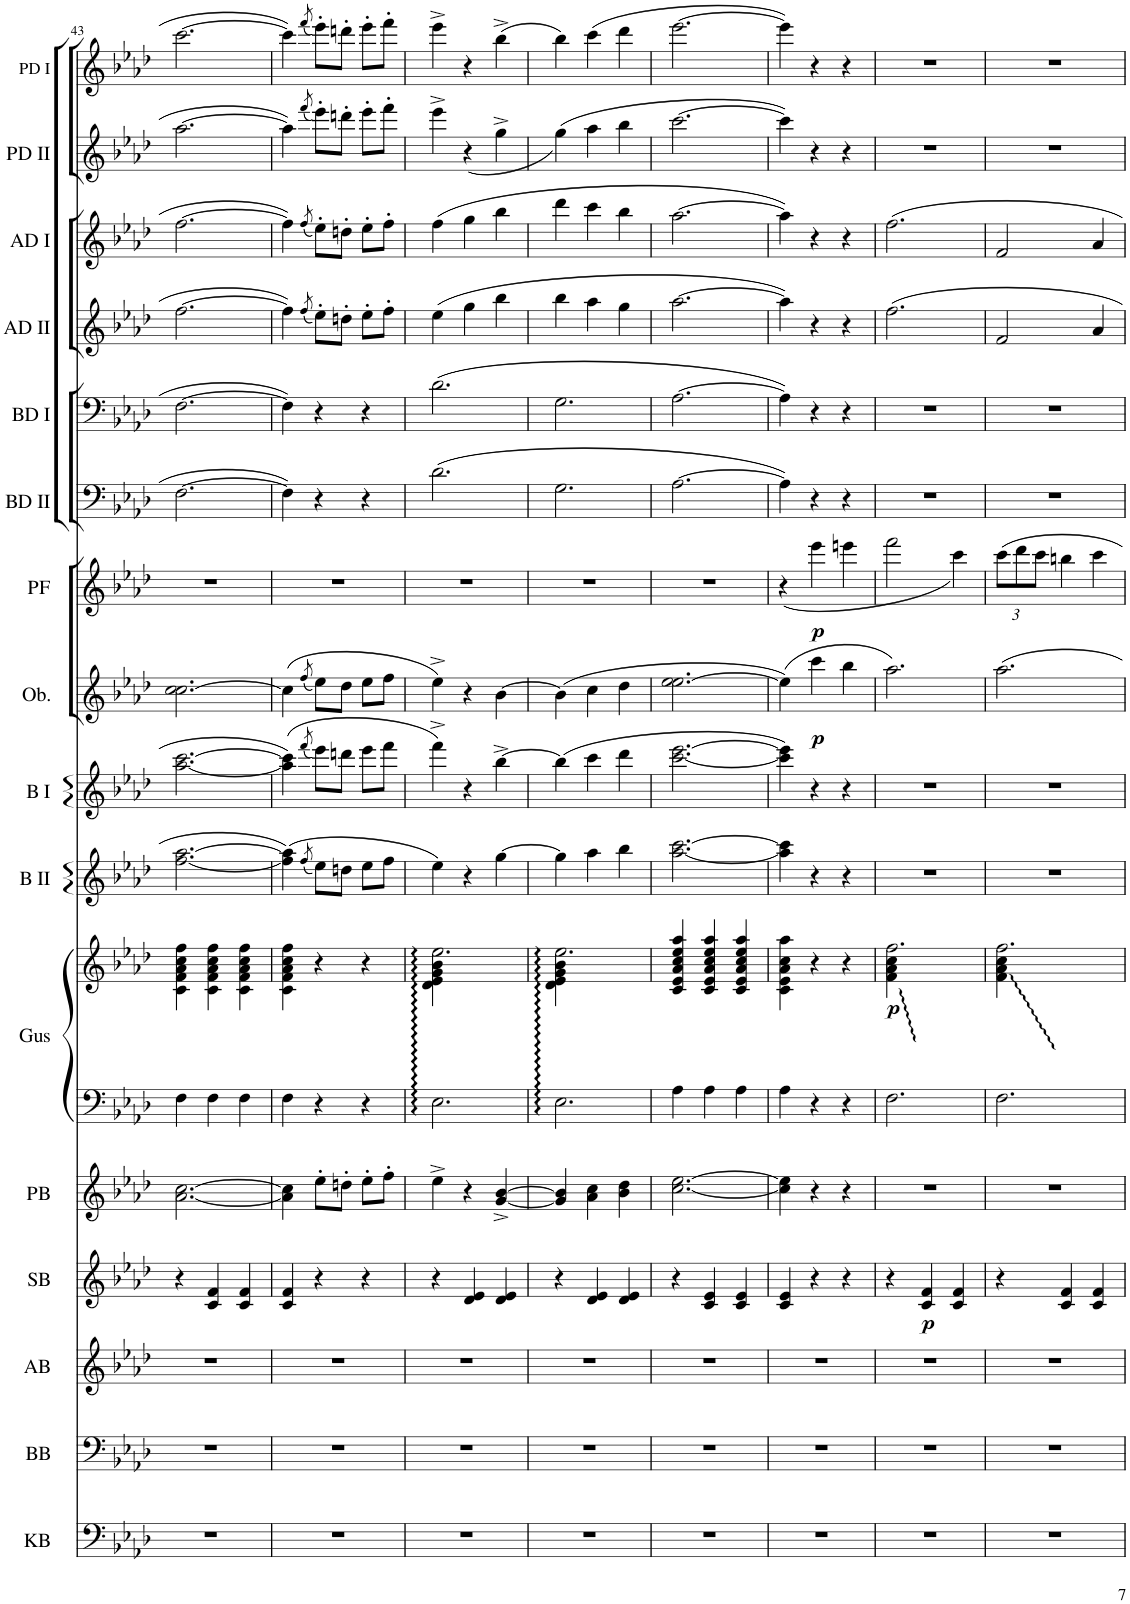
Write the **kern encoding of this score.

**kern	**kern	**kern	**kern	**dynam	**kern	**kern	**kern	**dynam	**kern	**kern	**kern	**dynam	**kern	**dynam	**kern	**kern	**kern	**kern	**kern	**kern
*part16	*part15	*part14	*part13	*part13	*part12	*part11	*part11	*part11	*part10	*part9	*part8	*part8	*part7	*part7	*part6	*part5	*part4	*part3	*part2	*part1
*staff17	*staff16	*staff15	*staff14	*staff14	*staff13	*staff12	*staff11	*staff11/12	*staff10	*staff9	*staff8	*staff8	*staff7	*staff7	*staff6	*staff5	*staff4	*staff3	*staff2	*staff1
*I"Kontrabas	*I"Basbalalajka	*I"Altbalalajka	*I"Sekundbalalajka	*	*I"Primbalalajka	*I"Gusli (klaviatur)	*	*	*I"Bajan II	*I"Bajan I	*I"Oboe	*	*I"Piccoloflöjt	*	*I"Basdomra II	*I"Basdomra I	*I"Altdomra II	*I"Altdomra I	*I"Primdomra II	*I"Primdomra I
*I'KB	*I'BB	*I'AB	*I'SB	*	*I'PB	*I'Gus	*	*	*I'B II	*I'B I	*I'Ob.	*	*I'PF	*	*I'BD II	*I'BD I	*I'AD II	*I'AD I	*I'PD II	*I'PD I
!!LO:PB:g=z
*clefF4	*clefF4	*clefG2	*clefG2	*	*clefG2	*clefF4	*clefG2	*	*clefG2	*clefG2	*clefG2	*	*clefG2	*	*clefF4	*clefF4	*clefG2	*clefG2	*clefG2	*clefG2
*	*	*	*	*	*	*	*	*	*	*	*	*	*Trd-7c-12	*	*	*	*	*	*	*
*k[b-e-a-d-]	*k[b-e-a-d-]	*k[b-e-a-d-]	*k[b-e-a-d-]	*	*k[b-e-a-d-]	*k[b-e-a-d-]	*k[b-e-a-d-]	*	*k[b-e-a-d-]	*k[b-e-a-d-]	*k[b-e-a-d-]	*	*k[b-e-a-d-]	*	*k[b-e-a-d-]	*k[b-e-a-d-]	*k[b-e-a-d-]	*k[b-e-a-d-]	*k[b-e-a-d-]	*k[b-e-a-d-]
*M3/4	*M3/4	*M3/4	*M3/4	*	*M3/4	*M3/4	*M3/4	*	*M3/4	*M3/4	*M3/4	*	*M3/4	*	*M3/4	*M3/4	*M3/4	*M3/4	*M3/4	*M3/4
=43	=43	=43	=43	=43	=43	=43	=43	=43	=43	=43	=43	=43	=43	=43	=43	=43	=43	=43	=43	=43
2.r	2.r	2.r	4r	.	[2.a-\ [2.cc\	4F\	4c\ 4f\ 4a-\ 4cc\ 4ff\	.	[2.ff\ [2.aa-\	[2.aa-\ [2.ccc\	[2.cc\ 2.cc\	.	2.r	.	[2.F\	[2.F\	[2.ff\	[2.ff\	[2.aa-\	[2.ccc\
.	.	.	4c/ 4f/	.	.	4F\	4c\ 4f\ 4a-\ 4cc\ 4ff\	.	.	.	.	.	.	.	.	.	.	.	.	.
.	.	.	4c/ 4f/	.	.	4F\	4c\ 4f\ 4a-\ 4cc\ 4ff\	.	.	.	.	.	.	.	.	.	.	.	.	.
=44	=44	=44	=44	=44	=44	=44	=44	=44	=44	=44	=44	=44	=44	=44	=44	=44	=44	=44	=44	=44
2.r	2.r	2.r	4c/ 4f/	.	4a-\] 4cc\]	4F\	4c\ 4f\ 4a-\ 4cc\ 4ff\	.	(4ff\] 4aa-\]	(4aa-\] 4ccc\]	(4cc\]	.	2.r	.	4F\]	4F\]	4ff\]	4ff\]	4aa-\]	4ccc\]
.	.	.	.	.	.	.	.	.	(8qff/	(8qfff/	(8qff/	.	.	.	.	.	(8qff/	(8qff/	(8qfff/	(8qfff/
.	.	.	4r	.	8ee-'\L	4r	4r	.	8ee-\L)	8eee-\L)	8ee-\L)	.	.	.	4r	4r	8ee-'\L)	8ee-'\L)	8eee-'\L)	8eee-'\L)
.	.	.	.	.	8ddn'\J	.	.	.	8ddn\J	8dddn\J	8dd-\J	.	.	.	.	.	8ddn'\J	8ddn'\J	8dddn'\J	8dddn'\J
.	.	.	4r	.	8ee-'\L	4r	4r	.	8ee-\L	8eee-\L	8ee-\L	.	.	.	4r	4r	8ee-'\L	8ee-'\L	8eee-'\L	8eee-'\L
.	.	.	.	.	8ff'\J	.	.	.	8ff\J	8fff\J	8ff\J	.	.	.	.	.	8ff'\J	8ff'\J	8fff'\J	8fff'\J
=45	=45	=45	=45	=45	=45	=45	=45	=45	=45	=45	=45	=45	=45	=45	=45	=45	=45	=45	=45	=45
*	*	*	*	*	*	*	*^	*	*	*	*	*	*	*	*	*	*	*	*	*
2.r	2.r	2.r	4r	.	4ee-^\	2.E-\	2.ee-\	4d-\ 4e-\ 4g\ 4b-\	.	4ee-\)	4fff^\)	4ee-^\)	.	2.r	.	(2.d-\	(2.d-\	(4ee-\	(4ff\	4eee-^\	4eee-^\
.	.	.	4d-/ 4e-/	.	4r	.	.	2ryy	.	4r	4r	4r	.	.	.	.	.	4gg\	4gg\	(4r	4r
.	.	.	4d-/ 4e-/	.	[4g/^ [4b-/^	.	.	.	.	[4gg\	[4bb-^\	[4b-\	.	.	.	.	.	4bb-\	4bb-\	4gg^\	(4bb-^\
=46	=46	=46	=46	=46	=46	=46	=46	=46	=46	=46	=46	=46	=46	=46	=46	=46	=46	=46	=46	=46	=46
2.r	2.r	2.r	4r	.	4g/] 4b-/]	2.E-\	2.ee-\	4d-\ 4e-\ 4g\ 4b-\	.	4gg\]	(4bb-\]	(4b-\]	.	2.r	.	2.G\	2.G\	4bb-\	4ddd-\	(4gg\)	4bb-\)
.	.	.	4d-/ 4e-/	.	4a-\ 4cc\	.	.	2ryy	.	4aa-\	4ccc\	4cc\	.	.	.	.	.	4aa-\	4ccc\	4aa-\	(4ccc\
.	.	.	4d-/ 4e-/	.	4b-\ 4dd-\	.	.	.	.	4bb-\	4ddd-\	4dd-\	.	.	.	.	.	4gg\	4bb-\	4bb-\	4ddd-\
*	*	*	*	*	*	*	*v	*v	*	*	*	*	*	*	*	*	*	*	*	*	*
=47	=47	=47	=47	=47	=47	=47	=47	=47	=47	=47	=47	=47	=47	=47	=47	=47	=47	=47	=47	=47
2.r	2.r	2.r	4r	.	[2.cc\ [2.ee-\	4A-\	4c/ 4e-/ 4a-/ 4cc/ 4ee-/ 4aa-/	.	[2.aa-\ [2.ccc\	[2.ccc\ [2.eee-\	[2.ee-\ 2.ee-\	.	2.r	.	[2.A-\	[2.A-\	[2.aa-\	[2.aa-\	[2.ccc\	[2.eee-\
.	.	.	4c/ 4e-/	.	.	4A-\	4c/ 4e-/ 4a-/ 4cc/ 4ee-/ 4aa-/	.	.	.	.	.	.	.	.	.	.	.	.	.
.	.	.	4c/ 4e-/	.	.	4A-\	4c/ 4e-/ 4a-/ 4cc/ 4ee-/ 4aa-/	.	.	.	.	.	.	.	.	.	.	.	.	.
=48	=48	=48	=48	=48	=48	=48	=48	=48	=48	=48	=48	=48	=48	=48	=48	=48	=48	=48	=48	=48
2.r	2.r	2.r	4c/ 4e-/	.	4cc\] 4ee-\]	4A-\	4c\ 4e-\ 4a-\ 4cc\ 4aa-\	.	4aa-\] 4ccc\]	4ccc\] 4eee-\])	(4ee-\])	.	(4r	.	4A-\])	4A-\])	4aa-\])	4aa-\])	4ccc\])	4eee-\])
!	!	!	!	!	!	!	!	!	!	!	!	!LO:DY:b	!	!LO:DY:b	!	!	!	!	!	!
.	.	.	4r	.	4r	4r	4r	.	4r	4r	4ccc\	p	4eee-\	p	4r	4r	4r	4r	4r	4r
.	.	.	4r	.	4r	4r	4r	.	4r	4r	4bb-\	.	4eeen\	.	4r	4r	4r	4r	4r	4r
=49	=49	=49	=49	=49	=49	=49	=49	=49	=49	=49	=49	=49	=49	=49	=49	=49	=49	=49	=49	=49
*	*	*	*	*	*	*	*^	*	*	*	*	*	*	*	*	*	*	*	*	*
!	!	!	!	!	!	!	!	!	!LO:DY:b	!	!	!	!	!	!	!	!	!	!	!	!
2.r	2.r	2.r	4r	.	2.r	2.F\	2.ff\	4f\ 4a-\ 4cc\	p	2.r	2.r	2.aa-\)	.	2fff\	.	2.r	2.r	2.ff\	2.ff\	2.r	2.r
!	!	!	!	!LO:DY:b	!	!	!	!	!	!	!	!	!	!	!	!	!	!	!	!	!
.	.	.	4c/ 4f/	p	.	.	.	2BBBB-	.	.	.	.	.	.	.	.	.	.	.	.	.
.	.	.	4c/ 4f/	.	.	.	.	.	.	.	.	.	.	4ccc\)	.	.	.	.	.	.	.
=50	=50	=50	=50	=50	=50	=50	=50	=50	=50	=50	=50	=50	=50	=50	=50	=50	=50	=50	=50	=50	=50
*	*	*	*	*	*	*	*	*	*	*	*	*	*	*Xbrackettup	*	*	*	*	*	*	*
2.r	2.r	2.r	4r	.	2.r	2.F\	2.ff\	4f\ 4a-\ 4cc\	.	2.r	2.r	2.aa-\	.	12ccc\L	.	2.r	2.r	2f/	2f/	2.r	2.r
.	.	.	.	.	.	.	.	.	.	.	.	.	.	12ddd-\	.	.	.	.	.	.	.
.	.	.	.	.	.	.	.	.	.	.	.	.	.	12ccc\J	.	.	.	.	.	.	.
.	.	.	4c/ 4f/	.	.	.	.	2EEE-	.	.	.	.	.	4bbn\	.	.	.	.	.	.	.
.	.	.	4c/ 4f/	.	.	.	.	.	.	.	.	.	.	4ccc\	.	.	.	4a-/	4a-/	.	.
*	*	*	*	*	*	*	*v	*v	*	*	*	*	*	*	*	*	*	*	*	*	*
=	=	=	=	=	=	=	=	=	=	=	=	=	=	=	=	=	=	=	=	=
*-	*-	*-	*-	*-	*-	*-	*-	*-	*-	*-	*-	*-	*-	*-	*-	*-	*-	*-	*-	*-
